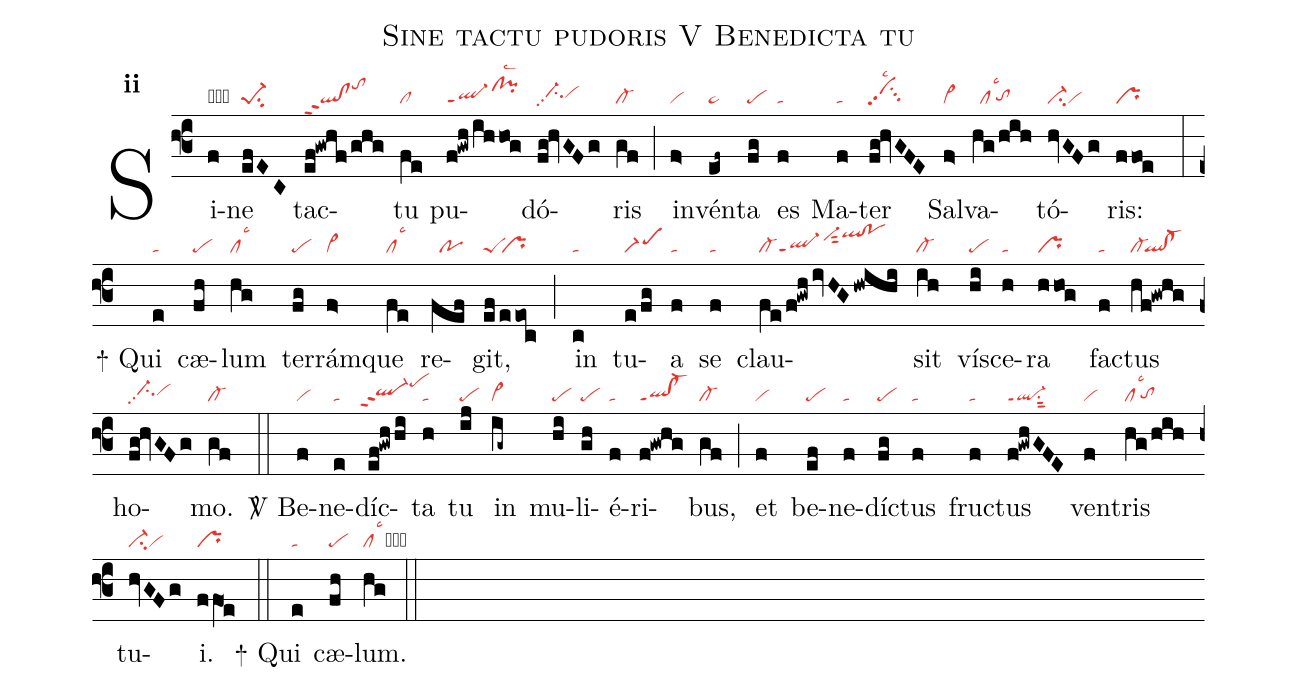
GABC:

name:Sine tactu pudoris V Benedicta tu;
office-part:re;
mode:2;
nabc-lines:1;
%%
initial-style: 1;
name: Sine tactu pudoris;
mode: 2;
office-part: Responsorium;
annotation: Resp.;
annotation: ii;
nabc-lines: 1;
%%
(f3) Si(f|obvi)ne(efEC|pe-1su2) tac(ef!gwhf/ghg|ql!clppt2tohk)tu(fe|cl) pu(f!gwh/ihhog|ql-ppt1clhj!pihjlsc2)dó(fg!hvGFg|//ci-hhpp2vihh)ris(gf|cl-) (;) in(f>|vi)vén(ef~|ta>)ta(fg|pe) es(f|ta) Ma(f|ta)ter(fg!hvGFE|ci1hipp2lsc2) Sal(f>|vi>)va(hg/hih|//cllsc3`tohg)tó(hvGFg|ci-vi)ris:(ffoe|pr) (:)
<sp>+</sp> Qui(e|ta) cæ(fh|pe)lum(hg|cllsc3) ter(fg|pe)rám(f>|vi>)que(fe|cllsc3) re(fef|//po)git,(ef/eeoc|peS`pr) (;) in(c|ta) tu(e/fg|scM1)a(f|ta) se(f|ta) clau(fe/f!gwh/ivHG/hwihi|cl-ql-ppt1vi-hjsut2qlhk!pohk)sit(ih|cl-) vís(hi|pe)ce(h|ta)ra(hhog|pr) fac(f|ta)tus(hf!gwhg|cl-`ql!cl-) ho(fg!hvGFg|//ci-hhpp2vihh)mo.(gf|cl-) (::)

<sp>V/</sp> Be(f|vi)ne(e|ta)díc(ef!gwh/hi|``ql-hhppt2pehk)ta(h|ta) tu(ij|pe) in(ig~|vi>) mu(hi|pe)li(gh|pe)é(f|ta)ri(f!gwhg|ql!cl-ppt1)bus,(gf|cl-) (;) et(f|vi) be(ef|pe)ne(f|ta)díc(fg|pe)tus(f|ta) fruc(f|ta)tus(f!gwhGFE|ql-ppt1su1sut2) ven(f|vi)tris(hg/hih|cllsc3`tohg) tu(hvGFg|ci-vi)i.(ffO1e|pr) (::)
<sp>+</sp> Qui(e|ta) cæ(fh|pe)lum.(hg|cllsc3cb) (::)
